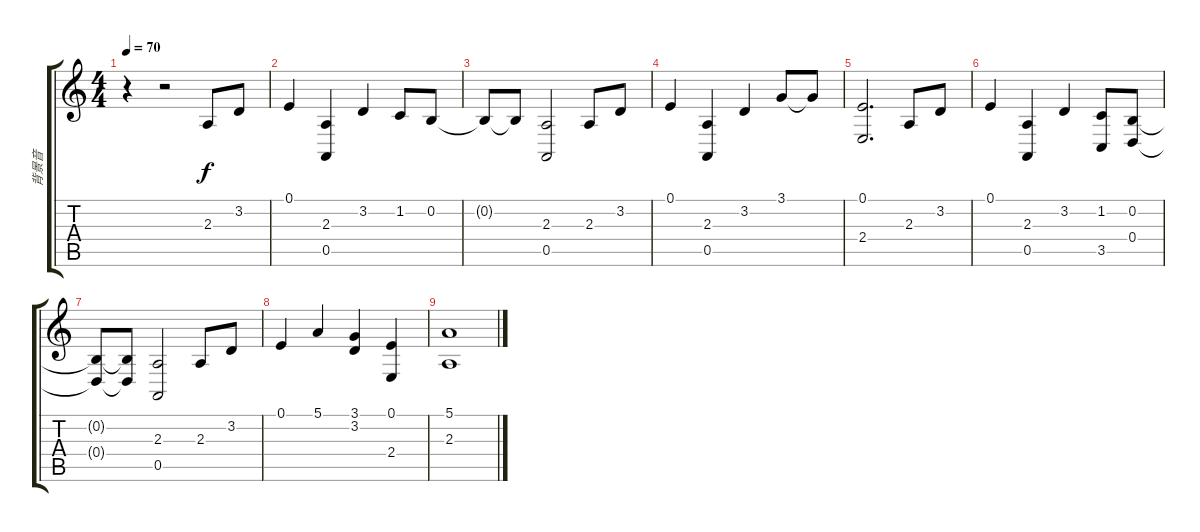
\track ("背景音" "背景音") {instrument churchorgan}
\staff {score tabs}
\tuning (E4 B3 G3 D3 A2 E2) {hide}
\ts (4 4)
\tempo 70
\clef g2
\ks c
r.4{dy f} r.2 2.3.8 3.2.8 |
0.1.4 (2.3 0.5).4 3.2.4 1.2.8 0.2.8 |
0.2{t}.8 0.2{t}.8 (2.3 0.5).2 2.3.8 3.2.8 |
0.1.4 (2.3 0.5).4 3.2.4 3.1.8 3.1{t}.8 |
(0.1 2.4).2{d} 2.3.8 3.2.8 |
0.1.4 (2.3 0.5).4 3.2.4 (1.2 3.5).8 (0.2 0.4).8 |
(0.2{t} 0.4{t}).8 (0.2{t} 0.4{t}).8 (2.3 0.5).2 2.3.8 3.2.8 |
0.1.4 5.1.4 (3.1 3.2).4 (0.1 2.4).4 |
(5.1 2.3).1
